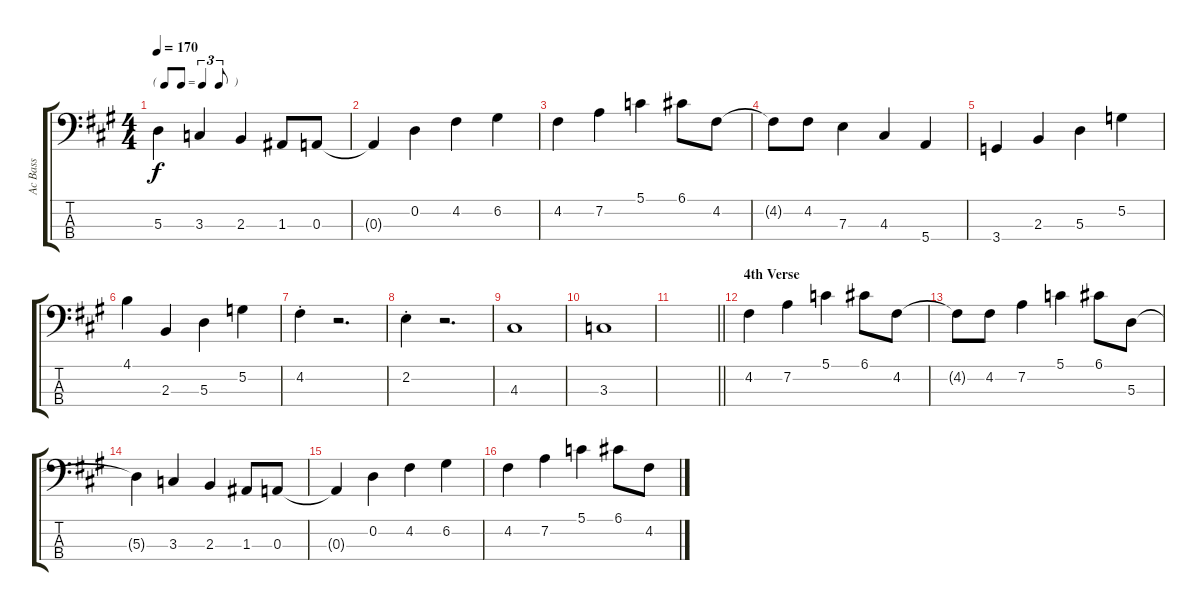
\track ("Ac Bass" "Ac Bass") {instrument acousticbass}
\staff {score tabs}
\tuning (G2 D2 A1 E1) {hide}
\ts (4 4)
\tf triplet8th
\tempo 170
\clef f4
\ks a
5.3{t}.4{dy f} 3.3.4 2.3.4 1.3.8 0.3.8 |
0.3{t}.4 0.2.4 4.2.4 6.2.4 |
4.2.4 7.2.4 5.1.4 6.1.8 4.2.8 |
4.2{t}.8 4.2.8 7.3.4 4.3.4 5.4.4 |
3.4.4 2.3.4 5.3.4 5.2.4 |
4.1.4 2.3.4 5.3.4 5.2.4 |
4.2{st}.4 r.2{d} |
2.2{st}.4 r.2{d} |
4.3.1 |
3.3.1 |
\barLineRight lightlight
|
\section ("" "4th Verse")
4.2.4 7.2.4 5.1.4 6.1.8 4.2.8 |
4.2{t}.8 4.2.8 7.2.4 5.1.4 6.1.8 5.3.8 |
5.3{t}.4 3.3.4 2.3.4 1.3.8 0.3.8 |
0.3{t}.4 0.2.4 4.2.4 6.2.4 |
4.2.4 7.2.4 5.1.4 6.1.8 4.2.8
